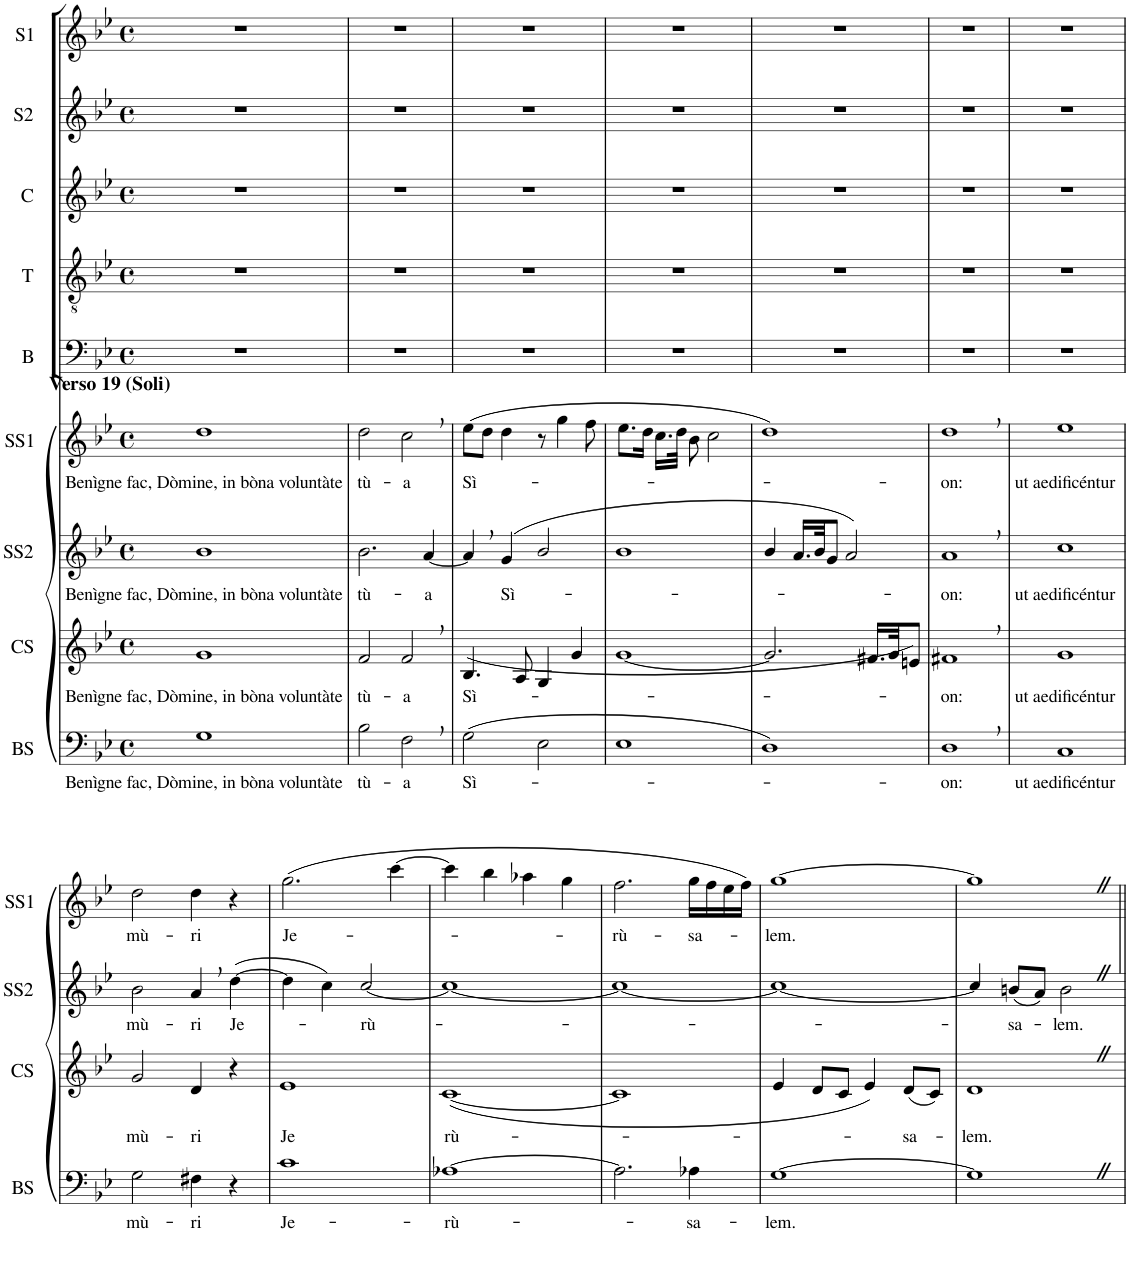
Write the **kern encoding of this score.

**kern	**text	**kern	**text	**kern	**text	**kern	**text
*part4	*part4	*part3	*part3	*part2	*part2	*part1	*part1
*staff4	*staff4	*staff3	*staff3	*staff2	*staff2	*staff1	*staff1
*I"BS	*	*I"CS	*	*I"SS2	*	*I"SS1	*
*I'BS	*	*I'CS	*	*I'SS2	*	*I'SS1	*
!!LO:PB:g=z
*clefF4	*	*clefG2	*	*clefG2	*	*clefG2	*
*	*	*	*	*Trd1c2	*	*Trd1c2	*
*k[b-e-]	*	*k[b-e-]	*	*k[b-e-]	*	*k[b-e-]	*
*B-:	*	*B-:	*	*B-:	*	*B-:	*
*M4/4	*	*M4/4	*	*M4/4	*	*M4/4	*
*met(c)	*	*met(c)	*	*met(c)	*	*met(c)	*
=1	=1	=1	=1	=1	=1	=1	=1
!	!	!	!	!	!	!LO:TX:a:B:t=Verso 19 (Soli)	!
!	!LO:LY:b	!	!LO:LY:b	!	!LO:LY:b	!	!LO:LY:b
1G	Benìgne fac, Dòmine, in bòna voluntàte	1g	Benìgne fac, Dòmine, in bòna voluntàte	1b-	Benìgne fac, Dòmine, in bòna voluntàte	1dd	Benìgne fac, Dòmine, in bòna voluntàte
=2	=2	=2	=2	=2	=2	=2	=2
!	!LO:LY:b	!	!LO:LY:b	!	!LO:LY:b	!	!LO:LY:b
2B-\	tù-	2f/	tù-	2.b-\	tù-	2dd\	tù-
!	!LO:LY:b	!	!LO:LY:b	!	!	!	!LO:LY:b
2F,\	-a	2f,/	-a	.	.	2cc,\	-a
!	!	!	!	!	!LO:LY:b	!	!
.	.	.	.	[4a/	-a	.	.
=3	=3	=3	=3	=3	=3	=3	=3
!	!LO:LY:b	!	!LO:LY:b	!	!	!	!LO:LY:b
(2G\	Sì-	(4.B-/	Sì-	4a,/]	.	(8ee-\L	Sì-
.	.	.	.	.	.	8dd\J	.
!	!	!	!	!	!LO:LY:b	!	!
.	.	.	.	(4g/	Sì-	4dd\	.
.	.	8A/	.	.	.	.	.
2E-\	.	4G/	.	2b-/	.	8r	.
.	.	.	.	.	.	4gg\	.
.	.	4g/	.	.	.	.	.
.	.	.	.	.	.	8ff\	.
=4	=4	=4	=4	=4	=4	=4	=4
1E-	.	[1g	.	1b-	.	8.ee-\L	.
.	.	.	.	.	.	16dd\Jk	.
.	.	.	.	.	.	16.cc\LL	.
.	.	.	.	.	.	32dd\JJk	.
.	.	.	.	.	.	8b-\	.
.	.	.	.	.	.	2cc\	.
=5	=5	=5	=5	=5	=5	=5	=5
1D)	.	2.g/]	.	4b-/	.	1dd)	.
.	.	.	.	16.a/LL	.	.	.
.	.	.	.	32b-/JK	.	.	.
.	.	.	.	8g/J	.	.	.
.	.	.	.	2a/)	.	.	.
.	.	16.f#X/LL	.	.	.	.	.
.	.	32g/JK	.	.	.	.	.
.	.	8en/J)	.	.	.	.	.
=6	=6	=6	=6	=6	=6	=6	=6
!	!LO:LY:b	!	!LO:LY:b	!	!LO:LY:b	!	!LO:LY:b
1D,	-on:	1f#X,	-on:	1a,	-on:	1dd,	-on:
=7	=7	=7	=7	=7	=7	=7	=7
!	!LO:LY:b	!	!LO:LY:b	!	!LO:LY:b	!	!LO:LY:b
1C	ut aedificéntur	1g	ut aedificéntur	1cc	ut aedificéntur	1ee-	ut aedificéntur
!!LO:LB:g=z
=8	=8	=8	=8	=8	=8	=8	=8
!	!LO:LY:b	!	!LO:LY:b	!	!LO:LY:b	!	!LO:LY:b
2G\	mù-	2g/	mù-	2b-\	mù-	2dd\	mù-
!	!LO:LY:b	!	!LO:LY:b	!	!LO:LY:b	!	!LO:LY:b
4F#X\	-ri	4d/	-ri	4a,/	-ri	4dd\	-ri
!	!	!	!	!	!LO:LY:b	!	!
4r	.	4r	.	([4dd\	Je-	4r	.
=9	=9	=9	=9	=9	=9	=9	=9
!	!LO:LY:b	!	!LO:LY:b	!	!	!	!LO:LY:b
1c	Je-	1e-	Je	4dd\]	.	(2.gg\	Je-
.	.	.	.	4cc\)	.	.	.
!	!	!	!	!	!LO:LY:b	!	!
.	.	.	.	[2cc/	-rù-	.	.
.	.	.	.	.	.	[4ccc\	.
=10	=10	=10	=10	=10	=10	=10	=10
!	!LO:LY:b	!	!LO:LY:b	!	!	!	!
[1A-X	-rù-	([1c	rù-	1cc_	.	4ccc\]	.
.	.	.	.	.	.	4bb-\	.
.	.	.	.	.	.	4aa-X\	.
.	.	.	.	.	.	4gg\	.
=11	=11	=11	=11	=11	=11	=11	=11
!	!	!	!	!	!	!	!LO:LY:b
2.A-\]	.	1c]	.	1cc_	.	2.ff\	-rù-
!	!LO:LY:b	!	!	!	!	!	!LO:LY:b
4A-X\	-sa-	.	.	.	.	16gg\LL	-sa-
.	.	.	.	.	.	16ff\	.
.	.	.	.	.	.	16ee-\	.
.	.	.	.	.	.	16ff\JJ)	.
=12	=12	=12	=12	=12	=12	=12	=12
!	!LO:LY:b	!	!	!	!	!	!LO:LY:b
[1G	-lem.	4e-/	.	1cc_	.	[1gg	-lem.
.	.	8d/L	.	.	.	.	.
.	.	8c/J	.	.	.	.	.
.	.	4e-/)	.	.	.	.	.
!	!	!	!LO:LY:b	!	!	!	!
.	.	(8d/L	-sa-	.	.	.	.
.	.	8c/J)	.	.	.	.	.
=13	=13	=13	=13	=13	=13	=13	=13
!	!	!	!LO:LY:b	!	!	!	!
1GZ]	.	1dZ	-lem.	4cc/]	.	1ggZ]	.
!	!	!	!	!	!LO:LY:b	!	!
.	.	.	.	(8bn/L	-sa-	.	.
.	.	.	.	8a/J)	.	.	.
!	!	!	!	!	!LO:LY:b	!	!
.	.	.	.	2bZ\	-lem.	.	.
=||	=||	=||	=||	=||	=||	=||	=||
*-	*-	*-	*-	*-	*-	*-	*-
